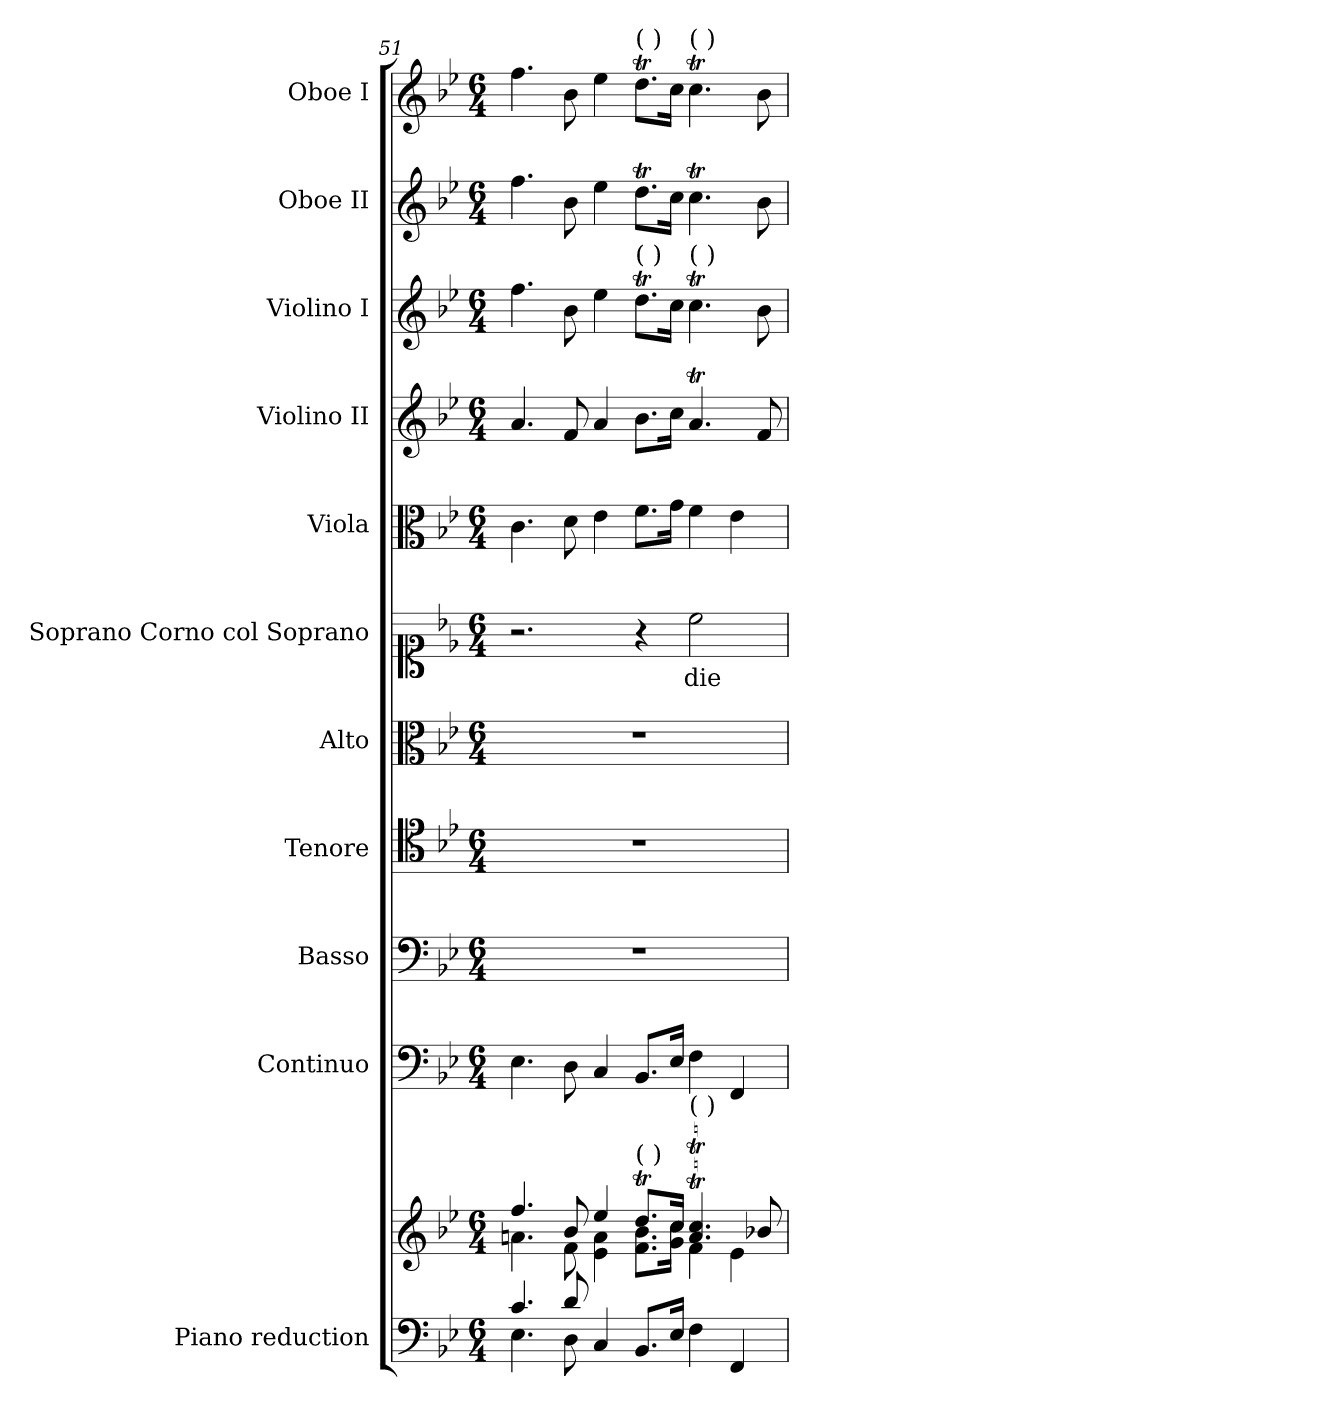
**kern	**kern	**kern	**kern	**kern	**kern	**kern	**text	**kern	**kern	**kern	**kern	**kern
*part11	*part11	*part10	*part9	*part8	*part7	*part6	*part6	*part5	*part4	*part3	*part2	*part1
*staff12	*staff11	*staff10	*staff9	*staff8	*staff7	*staff6	*staff6	*staff5	*staff4	*staff3	*staff2	*staff1
*I"Piano reduction	*	*I"Continuo	*I"Basso	*I"Tenore	*I"Alto	*I"Soprano Corno col Soprano	*	*I"Viola	*I"Violino II	*I"Violino I	*I"Oboe II	*I"Oboe I
*I'Pno	*	*	*	*	*	*	*	*I'Vla	*I'Vln	*I'Vln	*I'Ob	*I'Ob
*clefF4	*clefG2	*clefF4	*clefF4	*clefC4	*clefC3	*clefC1	*	*clefC3	*clefG2	*clefG2	*clefG2	*clefG2
*k[b-e-]	*k[b-e-]	*k[b-e-]	*k[b-e-]	*k[b-e-]	*k[b-e-]	*k[b-e-]	*	*k[b-e-]	*k[b-e-]	*k[b-e-]	*k[b-e-]	*k[b-e-]
*M6/4	*M6/4	*M6/4	*M6/4	*M6/4	*M6/4	*M6/4	*	*M6/4	*M6/4	*M6/4	*M6/4	*M6/4
=51	=51	=51	=51	=51	=51	=51	=51	=51	=51	=51	=51	=51
*^	*^	*	*	*	*	*	*	*	*	*	*	*
4.c/	4.E-\	4.ff/	4.an\	4.E-\	1.r	1.r	1.r	2.r	.	4.c\	4.a/	4.ff\	4.ff\	4.ff\
8d/	8D\	8b-/	8f\	8D\	.	.	.	.	.	8d\	8f/	8b-\	8b-\	8b-\
4ryy	4C/	4ee-/	4e-\ 4a\	4C/	.	.	.	.	.	4e-\	4a/	4ee-\	4ee-\	4ee-\
!	!	!	!	!	!	!	!	!	!	!	!	!	!	!LO:TX:a:t=(    )
!	!	!	!	!	!	!	!	!	!	!	!	!LO:TX:a:t=(    )	!	!
!	!	!LO:TX:a:t=(    )	!	!	!	!	!	!	!	!	!	!	!	!
2.ryy	8.BB-/L	8.ddt/L	8.f\ 8.b-\L	8.BB-/L	.	.	.	4r	.	8.f\L	8.b-\L	8.ddt\L	8.ddt\L	8.ddt\L
.	16E-/Jk	16cc/Jk	16g\ 16cc\Jk	16E-/Jk	.	.	.	.	.	16g\Jk	16cc\Jk	16cc\Jk	16cc\Jk	16cc\Jk
!	!	!	!	!	!	!	!	!	!	!	!	!	!	!LO:TX:a:t=(    )
!	!	!	!	!	!	!	!	!	!	!	!	!LO:TX:a:t=(    )	!	!
!	!	!LO:TX:a:t=(    )	!	!	!	!	!	!	!	!	!	!	!	!
!	!	!	!	!	!	!	!	!	!LO:LY:b	!	!	!	!	!
.	4F\	4.a/T 4.cc/T	4f\	4F\	.	.	.	2cc\	die	4f\	4.at/	4.ccT\	4.ccT\	4.ccT\
.	4FF/	.	4e-\	4FF/	.	.	.	.	.	4e-\	.	.	.	.
.	.	8b-/	.	.	.	.	.	.	.	.	8f/	8b-\	8b-\	8b-\
*v	*v	*	*	*	*	*	*	*	*	*	*	*	*	*
*	*v	*v	*	*	*	*	*	*	*	*	*	*	*
=	=	=	=	=	=	=	=	=	=	=	=	=
*-	*-	*-	*-	*-	*-	*-	*-	*-	*-	*-	*-	*-
